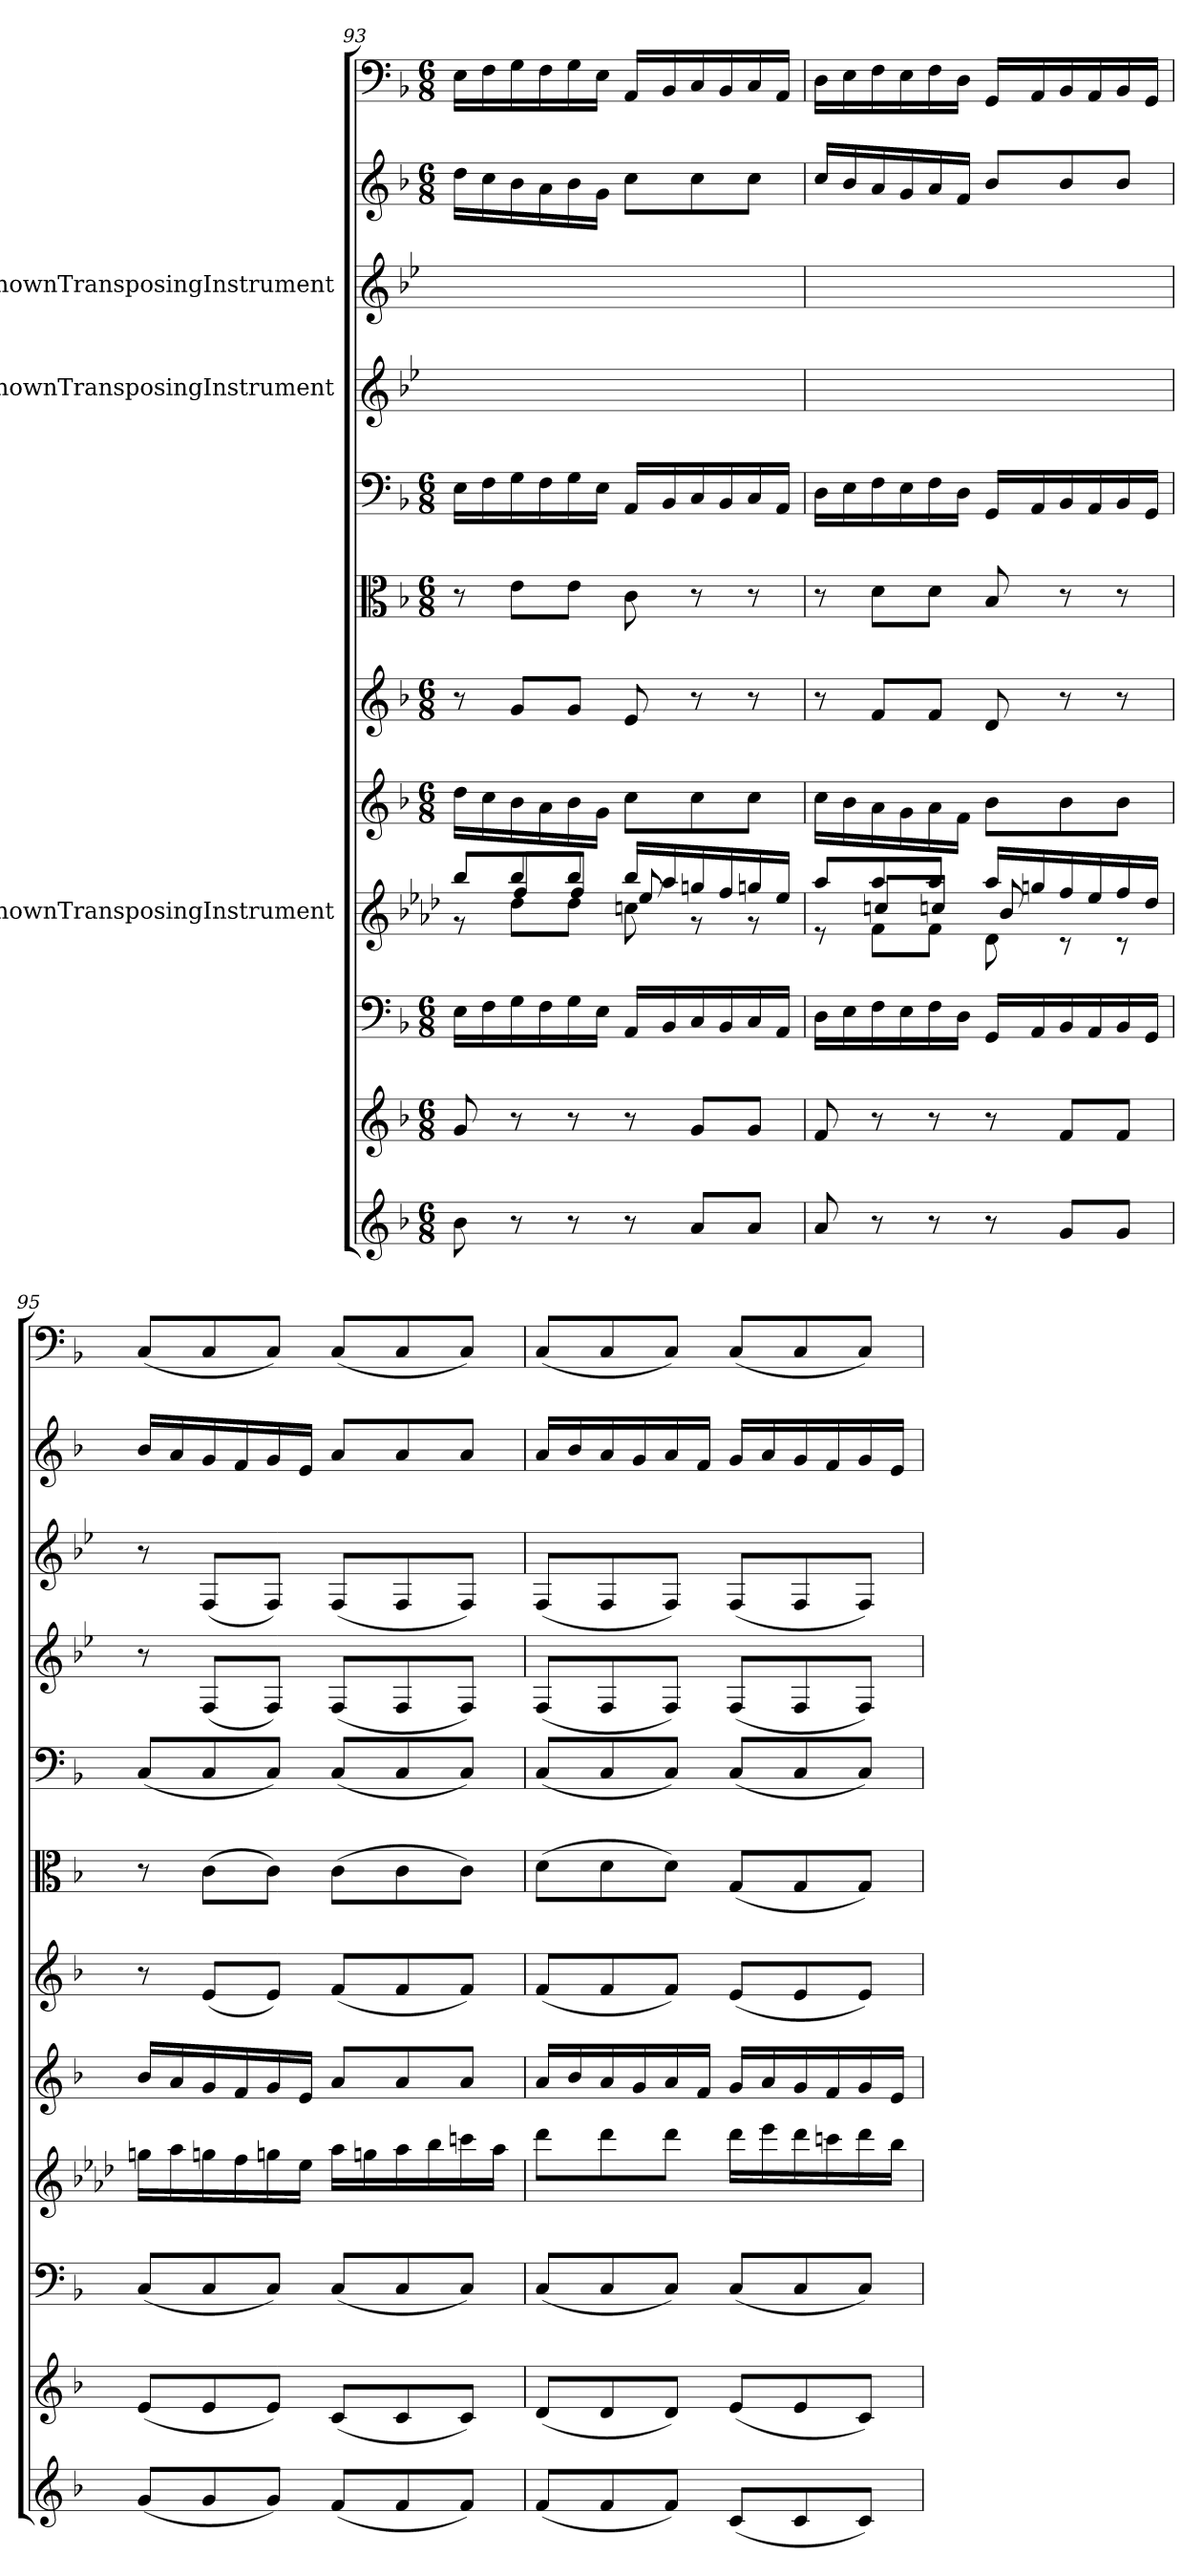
**kern	**kern	**kern	**kern	**kern	**kern	**kern	**kern	**kern	**kern	**kern	**kern
*part12	*part11	*part10	*part9	*part8	*part7	*part6	*part5	*part4	*part3	*part2	*part1
*staff12	*staff11	*staff10	*staff9	*staff8	*staff7	*staff6	*staff5	*staff4	*staff3	*staff2	*staff1
*	*	*	*I"UnknownTransposingInstrument	*	*	*	*	*I"UnknownTransposingInstrument	*I"UnknownTransposingInstrument	*	*
*clefG2	*clefG2	*clefF4	*clefG2	*clefG2	*clefG2	*clefC3	*clefF4	*clefG2	*clefG2	*clefG2	*clefF4
*	*	*	*ITrd2c3	*	*	*	*	*ITrd-4c-7	*ITrd-4c-7	*	*
*k[b-]	*k[b-]	*k[b-]	*k[b-]	*k[b-]	*k[b-]	*k[b-]	*k[b-]	*k[b-]	*k[b-]	*k[b-]	*k[b-]
*F:	*F:	*F:	*	*F:	*F:	*F:	*F:	*	*	*F:	*F:
*M6/8	*M6/8	*M6/8	*	*M6/8	*M6/8	*M6/8	*M6/8	*	*	*M6/8	*M6/8
=93	=93	=93	=93	=93	=93	=93	=93	=93	=93	=93	=93
*	*	*	*^	*	*	*	*	*	*	*	*
*	*	*	*	*^	*	*	*	*	*	*	*	*
8b-\	8g/	16E\LL	8gg/L	8ryy	8r	16dd\LL	8r	8r	16E\LL	2.r	2.r	16dd\LL	16E\LL
.	.	16F\	.	.	.	16cc\	.	.	16F\	.	.	16cc\	16F\
8r	8r	16G\	8gg/	8dd/L	8b-\L	16b-\	8g/L	8e\L	16G\	.	.	16b-\	16G\
.	.	16F\	.	.	.	16a\	.	.	16F\	.	.	16a\	16F\
8r	8r	16G\	8gg/J	8dd/J	8b-\J	16b-\	8g/J	8e\J	16G\	.	.	16b-\	16G\
.	.	16E\JJ	.	.	.	16g\JJ	.	.	16E\JJ	.	.	16g\JJ	16E\JJ
8r	8r	16AA/LL	16gg/LL	8cc/	8an\	8cc\L	8e/	8c\	16AA/LL	.	.	8cc\L	16AA/LL
.	.	16BB-/	16ff/	.	.	.	.	.	16BB-/	.	.	.	16BB-/
8a/L	8g/L	16C/	16een/	4ryy	8r	8cc\	8r	8r	16C/	.	.	8cc\	16C/
.	.	16BB-/	16dd/	.	.	.	.	.	16BB-/	.	.	.	16BB-/
8a/J	8g/J	16C/	16een/	.	8r	8cc\J	8r	8r	16C/	.	.	8cc\J	16C/
.	.	16AA/JJ	16cc/JJ	.	.	.	.	.	16AA/JJ	.	.	.	16AA/JJ
=94	=94	=94	=94	=94	=94	=94	=94	=94	=94	=94	=94	=94	=94
8a/	8f/	16D\LL	8ff/L	8ryy	8r	16cc\LL	8r	8r	16D\LL	2.r	2.r	16cc/LL	16D\LL
.	.	16E\	.	.	.	16b-\	.	.	16E\	.	.	16b-/	16E\
8r	8r	16F\	8ff/	8an/L	8d\L	16a\	8f/L	8d\L	16F\	.	.	16a/	16F\
.	.	16E\	.	.	.	16g\	.	.	16E\	.	.	16g/	16E\
8r	8r	16F\	8ff/J	8an/J	8d\J	16a\	8f/J	8d\J	16F\	.	.	16a/	16F\
.	.	16D\JJ	.	.	.	16f\JJ	.	.	16D\JJ	.	.	16f/JJ	16D\JJ
8r	8r	16GG/LL	16ff/LL	8g/	8B-\	8b-\L	8d/	8B-/	16GG/LL	.	.	8b-/L	16GG/LL
.	.	16AA/	16een/	.	.	.	.	.	16AA/	.	.	.	16AA/
8g/L	8f/L	16BB-/	16dd/	4ryy	8r	8b-\	8r	8r	16BB-/	.	.	8b-/	16BB-/
.	.	16AA/	16cc/	.	.	.	.	.	16AA/	.	.	.	16AA/
8g/J	8f/J	16BB-/	16dd/	.	8r	8b-\J	8r	8r	16BB-/	.	.	8b-/J	16BB-/
.	.	16GG/JJ	16b-/JJ	.	.	.	.	.	16GG/JJ	.	.	.	16GG/JJ
*	*	*	*v	*v	*v	*	*	*	*	*	*	*	*
=95	=95	=95	=95	=95	=95	=95	=95	=95	=95	=95	=95
(8g/L	(8e/L	(8C/L	16een\LL	16b-/LL	8r	8r	(8C/L	8r	8r	16b-/LL	(8C/L
.	.	.	16ff\	16a/	.	.	.	.	.	16a/	.
8g/	8e/	8C/	16een\	16g/	(8e/L	(8c\L	8C/	(8c/L	(8c/L	16g/	8C/
.	.	.	16dd\	16f/	.	.	.	.	.	16f/	.
8g/J)	8e/J)	8C/J)	16een\	16g/	8e/J)	8c\J)	8C/J)	8c/J)	8c/J)	16g/	8C/J)
.	.	.	16cc\JJ	16e/JJ	.	.	.	.	.	16e/JJ	.
(8f/L	(8c/L	(8C/L	16ff\LL	8a/L	(8f/L	(8c\L	(8C/L	(8c/L	(8c/L	8a/L	(8C/L
.	.	.	16een\	.	.	.	.	.	.	.	.
8f/	8c/	8C/	16ff\	8a/	8f/	8c\	8C/	8c/	8c/	8a/	8C/
.	.	.	16gg\	.	.	.	.	.	.	.	.
8f/J)	8c/J)	8C/J)	16aan\	8a/J	8f/J)	8c\J)	8C/J)	8c/J)	8c/J)	8a/J	8C/J)
.	.	.	16ff\JJ	.	.	.	.	.	.	.	.
=96	=96	=96	=96	=96	=96	=96	=96	=96	=96	=96	=96
(8f/L	(8d/L	(8C/L	8bb-\L	16a/LL	(8f/L	(8d\L	(8C/L	(8c/L	(8c/L	16a/LL	(8C/L
.	.	.	.	16b-/	.	.	.	.	.	16b-/	.
8f/	8d/	8C/	8bb-\	16a/	8f/	8d\	8C/	8c/	8c/	16a/	8C/
.	.	.	.	16g/	.	.	.	.	.	16g/	.
8f/J)	8d/J)	8C/J)	8bb-\J	16a/	8f/J)	8d\J)	8C/J)	8c/J)	8c/J)	16a/	8C/J)
.	.	.	.	16f/JJ	.	.	.	.	.	16f/JJ	.
(8c/L	(8e/L	(8C/L	16bb-\LL	16g/LL	(8e/L	(8G/L	(8C/L	(8c/L	(8c/L	16g/LL	(8C/L
.	.	.	16ccc\	16a/	.	.	.	.	.	16a/	.
8c/	8e/	8C/	16bb-\	16g/	8e/	8G/	8C/	8c/	8c/	16g/	8C/
.	.	.	16aan\	16f/	.	.	.	.	.	16f/	.
8c/J)	8c/J)	8C/J)	16bb-\	16g/	8e/J)	8G/J)	8C/J)	8c/J)	8c/J)	16g/	8C/J)
.	.	.	16gg\JJ	16e/JJ	.	.	.	.	.	16e/JJ	.
=	=	=	=	=	=	=	=	=	=	=	=
*-	*-	*-	*-	*-	*-	*-	*-	*-	*-	*-	*-
